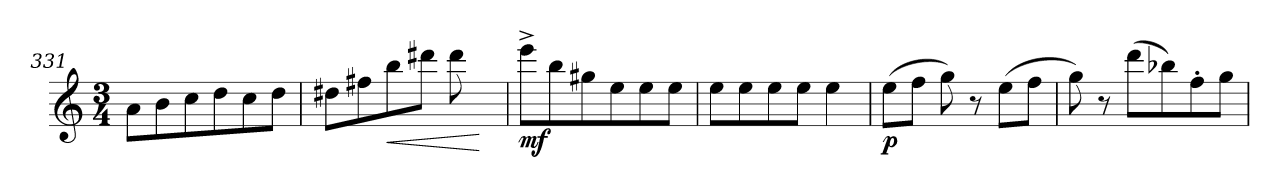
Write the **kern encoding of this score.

**kern	**dynam
*part1	*part1
*staff1	*staff1
*clefG2	*
*k[]	*
*M3/4	*
=331	=331
8a\L	.
8b\	.
8cc\	.
8dd\	.
8cc\	.
8dd\J	.
=332	=332
8dd#X\L	.
8ff#X\	.
!	!LO:HP:b
8bb\	<
8ddd#X\J	.
8ddd#\	.
8ryy	[
=333	=333
!	!LO:DY:b
8eee^\L	mf
8bb\	.
8gg#X\	.
8ee\	.
8ee\	.
8ee\J	.
=334	=334
8ee\L	.
8ee\	.
8ee\	.
8ee\J	.
4ee\	.
=335	=335
!	!LO:DY:b
(>8ee\L	p
8ff\J	.
8gg\)	.
8r	.
(>8ee\L	.
8ff\J	.
=336	=336
8gg\)	.
8r	.
(>8ddd\L	.
8bb-X\)	.
8ff'\	.
8gg\J	.
=	=
*-	*-
